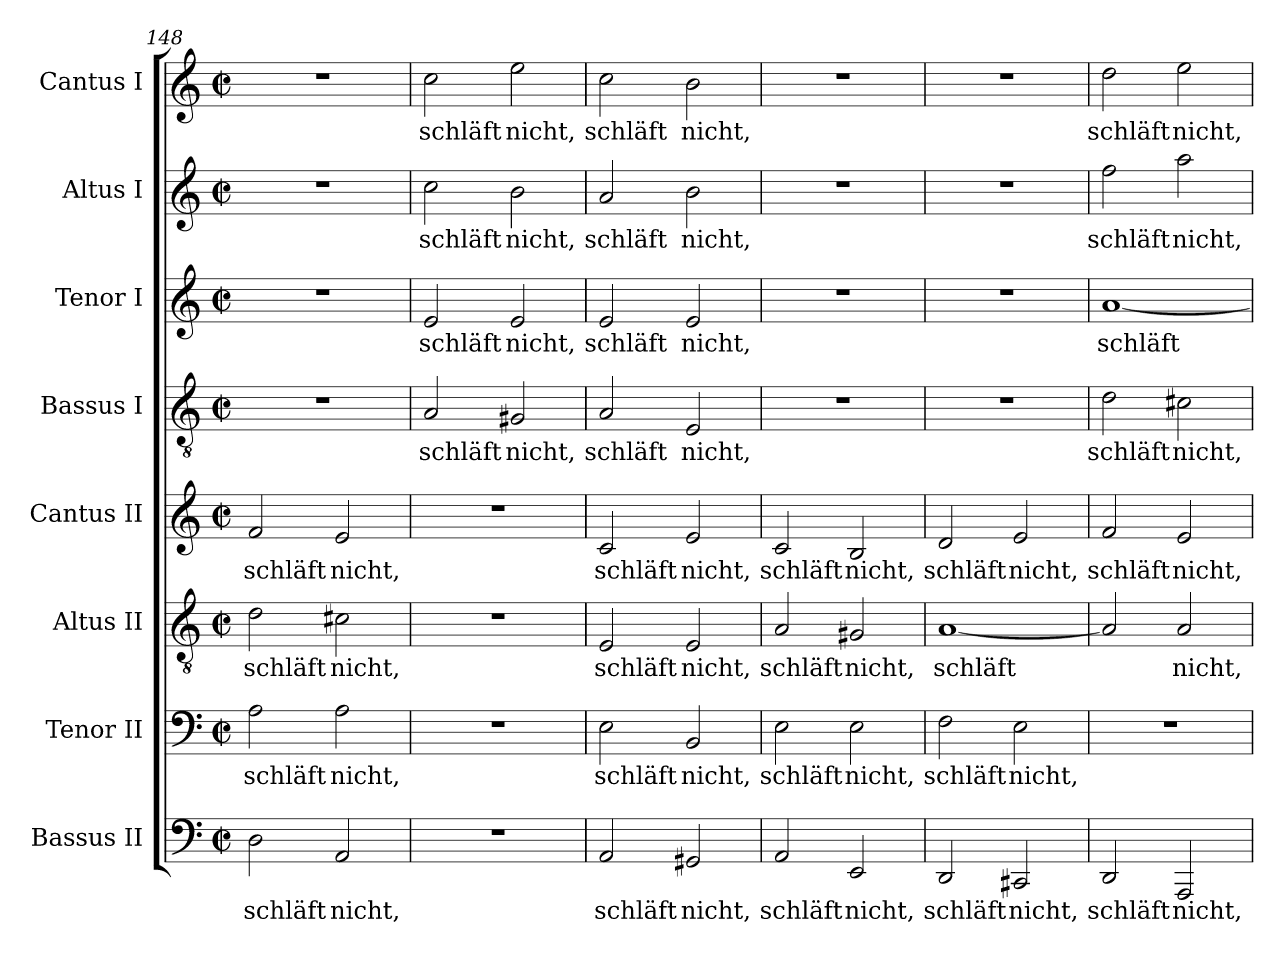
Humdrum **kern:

**kern	**text	**kern	**text	**kern	**text	**kern	**text	**kern	**text	**kern	**text	**kern	**text	**kern	**text
*part8	*part8	*part7	*part7	*part6	*part6	*part5	*part5	*part4	*part4	*part3	*part3	*part2	*part2	*part1	*part1
*staff8	*staff8	*staff7	*staff7	*staff6	*staff6	*staff5	*staff5	*staff4	*staff4	*staff3	*staff3	*staff2	*staff2	*staff1	*staff1
*I"Bassus II	*	*I"Tenor II	*	*I"Altus II	*	*I"Cantus II	*	*I"Bassus I	*	*I"Tenor I	*	*I"Altus I	*	*I"Cantus I	*
*I'B2	*	*I'T2	*	*I'A2	*	*I'C2	*	*I'B1	*	*I'T1	*	*I'A1	*	*I'C1	*
!!LO:PB:g=z
*clefF4	*	*clefF4	*	*clefGv2	*	*clefG2	*	*clefGv2	*	*clefG2	*	*clefG2	*	*clefG2	*
*k[]	*	*k[]	*	*k[]	*	*k[]	*	*k[]	*	*k[]	*	*k[]	*	*k[]	*
*C:	*	*C:	*	*C:	*	*C:	*	*C:	*	*C:	*	*C:	*	*C:	*
*M2/2	*	*M2/2	*	*M2/2	*	*M2/2	*	*M2/2	*	*M2/2	*	*M2/2	*	*M2/2	*
*met(c|)	*	*met(c|)	*	*met(c|)	*	*met(c|)	*	*met(c|)	*	*met(c|)	*	*met(c|)	*	*met(c|)	*
=148	=148	=148	=148	=148	=148	=148	=148	=148	=148	=148	=148	=148	=148	=148	=148
!	!LO:LY:b	!	!	!	!	!	!	!	!	!	!	!	!	!	!
!	!	!	!LO:LY:b	!	!	!	!	!	!	!	!	!	!	!	!
!	!	!	!	!	!LO:LY:b	!	!	!	!	!	!	!	!	!	!
!	!	!	!	!	!	!	!LO:LY:b	!	!	!	!	!	!	!	!
2D\	schläft	2A\	schläft	2d\	schläft	2f/	schläft	1r	.	1r	.	1r	.	1r	.
!	!LO:LY:b	!	!	!	!	!	!	!	!	!	!	!	!	!	!
!	!	!	!LO:LY:b	!	!	!	!	!	!	!	!	!	!	!	!
!	!	!	!	!	!LO:LY:b	!	!	!	!	!	!	!	!	!	!
!	!	!	!	!	!	!	!LO:LY:b	!	!	!	!	!	!	!	!
2AA/	nicht,	2A\	nicht,	2c#X\	nicht,	2e/	nicht,	.	.	.	.	.	.	.	.
=149	=149	=149	=149	=149	=149	=149	=149	=149	=149	=149	=149	=149	=149	=149	=149
!	!	!	!	!	!	!	!	!	!LO:LY:b	!	!	!	!	!	!
!	!	!	!	!	!	!	!	!	!	!	!LO:LY:b	!	!	!	!
!	!	!	!	!	!	!	!	!	!	!	!	!	!LO:LY:b	!	!
!	!	!	!	!	!	!	!	!	!	!	!	!	!	!	!LO:LY:b
1r	.	1r	.	1r	.	1r	.	2A/	schläft	2e/	schläft	2cc\	schläft	2cc\	schläft
!	!	!	!	!	!	!	!	!	!LO:LY:b	!	!	!	!	!	!
!	!	!	!	!	!	!	!	!	!	!	!LO:LY:b	!	!	!	!
!	!	!	!	!	!	!	!	!	!	!	!	!	!LO:LY:b	!	!
!	!	!	!	!	!	!	!	!	!	!	!	!	!	!	!LO:LY:b
.	.	.	.	.	.	.	.	2G#X/	nicht,	2e/	nicht,	2b\	nicht,	2ee\	nicht,
=150	=150	=150	=150	=150	=150	=150	=150	=150	=150	=150	=150	=150	=150	=150	=150
!	!LO:LY:b	!	!	!	!	!	!	!	!	!	!	!	!	!	!
!	!	!	!LO:LY:b	!	!	!	!	!	!	!	!	!	!	!	!
!	!	!	!	!	!LO:LY:b	!	!	!	!	!	!	!	!	!	!
!	!	!	!	!	!	!	!LO:LY:b	!	!	!	!	!	!	!	!
!	!	!	!	!	!	!	!	!	!LO:LY:b	!	!	!	!	!	!
!	!	!	!	!	!	!	!	!	!	!	!LO:LY:b	!	!	!	!
!	!	!	!	!	!	!	!	!	!	!	!	!	!LO:LY:b	!	!
!	!	!	!	!	!	!	!	!	!	!	!	!	!	!	!LO:LY:b
2AA/	schläft	2E\	schläft	2E/	schläft	2c/	schläft	2A/	schläft	2e/	schläft	2a/	schläft	2cc\	schläft
!	!LO:LY:b	!	!	!	!	!	!	!	!	!	!	!	!	!	!
!	!	!	!LO:LY:b	!	!	!	!	!	!	!	!	!	!	!	!
!	!	!	!	!	!LO:LY:b	!	!	!	!	!	!	!	!	!	!
!	!	!	!	!	!	!	!LO:LY:b	!	!	!	!	!	!	!	!
!	!	!	!	!	!	!	!	!	!LO:LY:b	!	!	!	!	!	!
!	!	!	!	!	!	!	!	!	!	!	!LO:LY:b	!	!	!	!
!	!	!	!	!	!	!	!	!	!	!	!	!	!LO:LY:b	!	!
!	!	!	!	!	!	!	!	!	!	!	!	!	!	!	!LO:LY:b
2GG#X/	nicht,	2BB/	nicht,	2E/	nicht,	2e/	nicht,	2E/	nicht,	2e/	nicht,	2b\	nicht,	2b\	nicht,
=151	=151	=151	=151	=151	=151	=151	=151	=151	=151	=151	=151	=151	=151	=151	=151
!	!LO:LY:b	!	!	!	!	!	!	!	!	!	!	!	!	!	!
!	!	!	!LO:LY:b	!	!	!	!	!	!	!	!	!	!	!	!
!	!	!	!	!	!LO:LY:b	!	!	!	!	!	!	!	!	!	!
!	!	!	!	!	!	!	!LO:LY:b	!	!	!	!	!	!	!	!
2AA/	schläft	2E\	schläft	2A/	schläft	2c/	schläft	1r	.	1r	.	1r	.	1r	.
!	!LO:LY:b	!	!	!	!	!	!	!	!	!	!	!	!	!	!
!	!	!	!LO:LY:b	!	!	!	!	!	!	!	!	!	!	!	!
!	!	!	!	!	!LO:LY:b	!	!	!	!	!	!	!	!	!	!
!	!	!	!	!	!	!	!LO:LY:b	!	!	!	!	!	!	!	!
2EE/	nicht,	2E\	nicht,	2G#X/	nicht,	2B/	nicht,	.	.	.	.	.	.	.	.
=152	=152	=152	=152	=152	=152	=152	=152	=152	=152	=152	=152	=152	=152	=152	=152
!	!LO:LY:b	!	!	!	!	!	!	!	!	!	!	!	!	!	!
!	!	!	!LO:LY:b	!	!	!	!	!	!	!	!	!	!	!	!
!	!	!	!	!	!LO:LY:b	!	!	!	!	!	!	!	!	!	!
!	!	!	!	!	!	!	!LO:LY:b	!	!	!	!	!	!	!	!
2DD/	schläft	2F\	schläft	[1A	schläft	2d/	schläft	1r	.	1r	.	1r	.	1r	.
!	!LO:LY:b	!	!	!	!	!	!	!	!	!	!	!	!	!	!
!	!	!	!LO:LY:b	!	!	!	!	!	!	!	!	!	!	!	!
!	!	!	!	!	!	!	!LO:LY:b	!	!	!	!	!	!	!	!
2CC#X/	nicht,	2E\	nicht,	.	.	2e/	nicht,	.	.	.	.	.	.	.	.
!!LO:LB:g=z
=153	=153	=153	=153	=153	=153	=153	=153	=153	=153	=153	=153	=153	=153	=153	=153
!	!LO:LY:b	!	!	!	!	!	!	!	!	!	!	!	!	!	!
!	!	!	!	!	!	!	!LO:LY:b	!	!	!	!	!	!	!	!
!	!	!	!	!	!	!	!	!	!LO:LY:b	!	!	!	!	!	!
!	!	!	!	!	!	!	!	!	!	!	!LO:LY:b	!	!	!	!
!	!	!	!	!	!	!	!	!	!	!	!	!	!LO:LY:b	!	!
!	!	!	!	!	!	!	!	!	!	!	!	!	!	!	!LO:LY:b
2DD/	schläft	1r	.	2A/]	.	2f/	schläft	2d\	schläft	[1a	schläft	2ff\	schläft	2dd\	schläft
!	!LO:LY:b	!	!	!	!	!	!	!	!	!	!	!	!	!	!
!	!	!	!	!	!LO:LY:b	!	!	!	!	!	!	!	!	!	!
!	!	!	!	!	!	!	!LO:LY:b	!	!	!	!	!	!	!	!
!	!	!	!	!	!	!	!	!	!LO:LY:b	!	!	!	!	!	!
!	!	!	!	!	!	!	!	!	!	!	!	!	!LO:LY:b	!	!
!	!	!	!	!	!	!	!	!	!	!	!	!	!	!	!LO:LY:b
2AAA/	nicht,	.	.	2A/	nicht,	2e/	nicht,	2c#X\	nicht,	.	.	2aa\	nicht,	2ee\	nicht,
=	=	=	=	=	=	=	=	=	=	=	=	=	=	=	=
*-	*-	*-	*-	*-	*-	*-	*-	*-	*-	*-	*-	*-	*-	*-	*-
